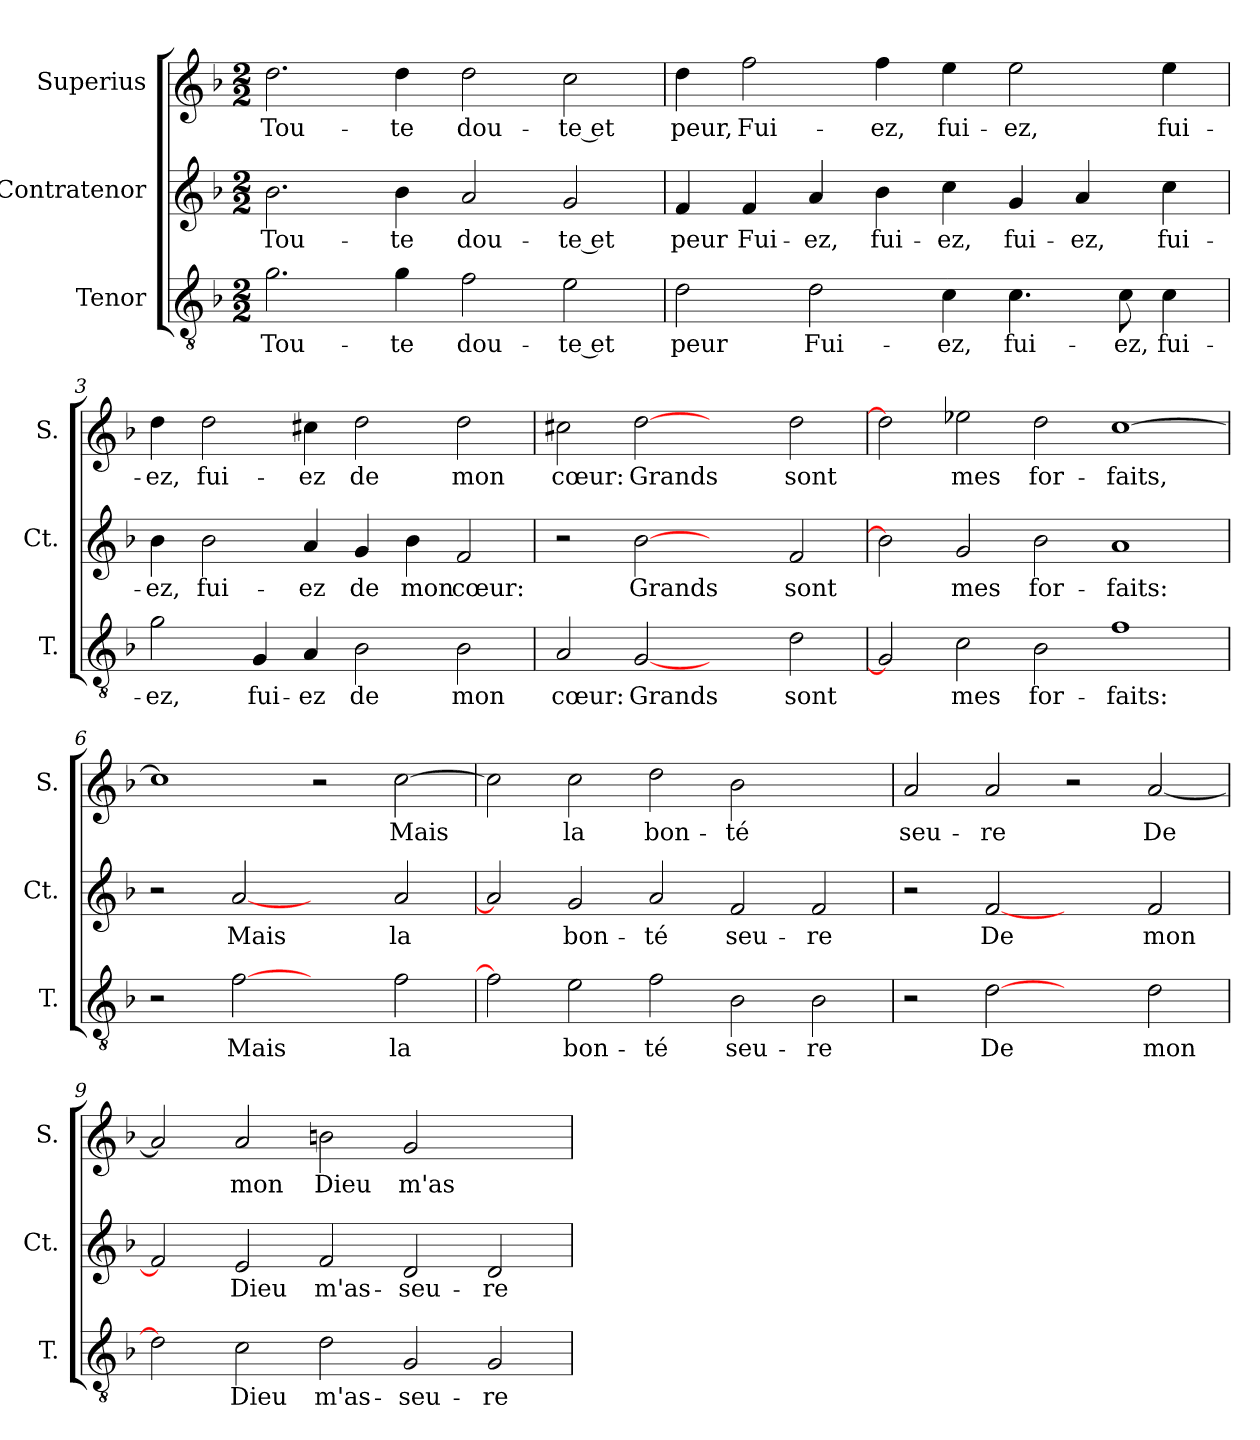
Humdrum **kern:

**kern	**text	**kern	**text	**kern	**text
*part3	*part3	*part2	*part2	*part1	*part1
*staff3	*staff3	*staff2	*staff2	*staff1	*staff1
*I"Tenor	*	*I"Contratenor	*	*I"Superius	*
*I'T.	*	*I'Ct.	*	*I'S.	*
*clefGv2	*	*clefG2	*	*clefG2	*
*ITrd7c12	*	*	*	*	*
*k[b-]	*	*k[b-]	*	*k[b-]	*
*F:	*	*F:	*	*F:	*
*M2/2	*	*M2/2	*	*M2/2	*
=1	=1	=1	=1	=1	=1
2.G\	Tou-	2.b-\	Tou-	2.dd\	Tou-
4G\	-te	4b-\	-te	4dd\	-te
2F\	dou-	2a/	dou-	2dd\	dou-
2E\	-te et	2g/	-te et	2cc\	-te et
=2	=2	=2	=2	=2	=2
2D\	peur	4f/	peur	4dd\	peur,
.	.	4f/	Fui-	2ff\	Fui-
2D\	Fui-	4a/	-ez,	.	.
.	.	4b-\	fui-	4ff\	-ez,
4C\	-ez,	4cc\	-ez,	4ee\	fui-
4.C\	fui-	4g/	fui-	2ee\	-ez,
.	.	4a/	-ez,	.	.
8C\	-ez,	.	.	.	.
4C\	fui-	4cc\	fui-	4ee\	fui-
=3	=3	=3	=3	=3	=3
2G\	-ez,	4b-\	-ez,	4dd\	-ez,
.	.	2b-\	fui-	2dd\	fui-
4GG/	fui-	.	.	.	.
4AA/	-ez	4a/	-ez	4cc#X\	-ez
2BB-\	de	4g/	de	2dd\	de
.	.	4b-\	mon	.	.
2BB-\	mon	2f/	cœur:	2dd\	mon
=4	=4	=4	=4	=4	=4
2AA/	cœur:	2r	.	2cc#X\	cœur:
[2GG/	Grands	[2b-\	Grands	[2dd\	Grands
2ryy	.	2ryy	.	2ryy	.
2D\	sont	2f/	sont	2dd\	sont
!!LO:LB:g=z
=5	=5	=5	=5	=5	=5
2GG/]	.	2b-\]	.	2dd\]	.
2C\	mes	2g/	mes	2ee-X\	mes
2BB-\	for-	2b-\	for-	2dd\	for-
1F\	-faits:	1a/	-faits:	[1cc\	-faits,
=6	=6	=6	=6	=6	=6
2r	.	2r	.	1cc\]	.
[2F\	Mais	[2a/	Mais	.	.
2ryy	.	2ryy	.	2r	.
2F\	la	2a/	la	[2cc\	Mais
=7	=7	=7	=7	=7	=7
2F\]	.	2a/]	.	2cc\]	.
2E\	bon-	2g/	bon-	2cc\	la
2F\	-té	2a/	-té	2dd\	bon-
2BB-\	seu-	2f/	seu-	2b-\	-té
2BB-\	-re	2f/	-re	2ryy	.
=8	=8	=8	=8	=8	=8
2r	.	2r	.	2a/	seu-
[2D\	De	[2f/	De	2a/	-re
2ryy	.	2ryy	.	2r	.
2D\	mon	2f/	mon	[2a/	De
!!LO:LB:g=z
=9	=9	=9	=9	=9	=9
2D\]	.	2f/]	.	2a/]	.
2C\	Dieu	2e/	Dieu	2a/	mon
2D\	m'as-	2f/	m'as-	2bn\	Dieu
2GG/	-seu-	2d/	-seu-	2g/	m'as-
2GG/	-re	2d/	-re	2ryy	.
=	=	=	=	=	=
*-	*-	*-	*-	*-	*-
